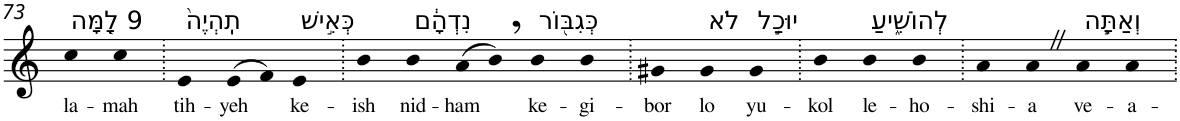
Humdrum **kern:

**kern	**text
*part1	*part1
*staff1	*staff1
*I"Piano	*
*I'Pno	*
!!LO:PB:g=z
*clefG2	*
*k[]	*
=73	=73
!LO:TX:a:t=9 לָ֤מָּה	!
!	!LO:LY:b
4cc	la-
!	!LO:LY:b
4cc	-mah
=74.	=74.
!LO:TX:a:t=תִֽהְיֶה֙	!
!	!LO:LY:b
4e	tih-
!	!LO:LY:b
(>8e	-yeh
8f)	.
!LO:TX:a:t=כְּאִ֣ישׁ	!
!	!LO:LY:b
4e	ke-
=75.	=75.
!	!LO:LY:b
4b	-ish
!LO:TX:a:t=נִדְהָ֔ם	!
!	!LO:LY:b
4b	nid-
!	!LO:LY:b
(>8a	-ham
8b,)	.
!LO:TX:a:t=כְּגִבּ֖וֹר	!
!	!LO:LY:b
4b	ke-
!	!LO:LY:b
4b	-gi-
=76.	=76.
!	!LO:LY:b
4g#X	-bor
!LO:TX:a:t=לֹא	!
!	!LO:LY:b
4g#	lo
!LO:TX:a:t=יוּכַ֣ל	!
!	!LO:LY:b
4g#	yu-
=77.	=77.
!	!LO:LY:b
4b	-kol
!LO:TX:a:t=לְהוֹשִׁ֑יעַ	!
!	!LO:LY:b
4b	le-
!	!LO:LY:b
4b	-ho-
=78.	=78.
!	!LO:LY:b
4a	-shi-
!	!LO:LY:b
4aZ	-a
!LO:TX:a:t=וְאַתָּ֧ה	!
!	!LO:LY:b
4a	ve-
!	!LO:LY:b
4a	-a-
=.	=.
*-	*-
